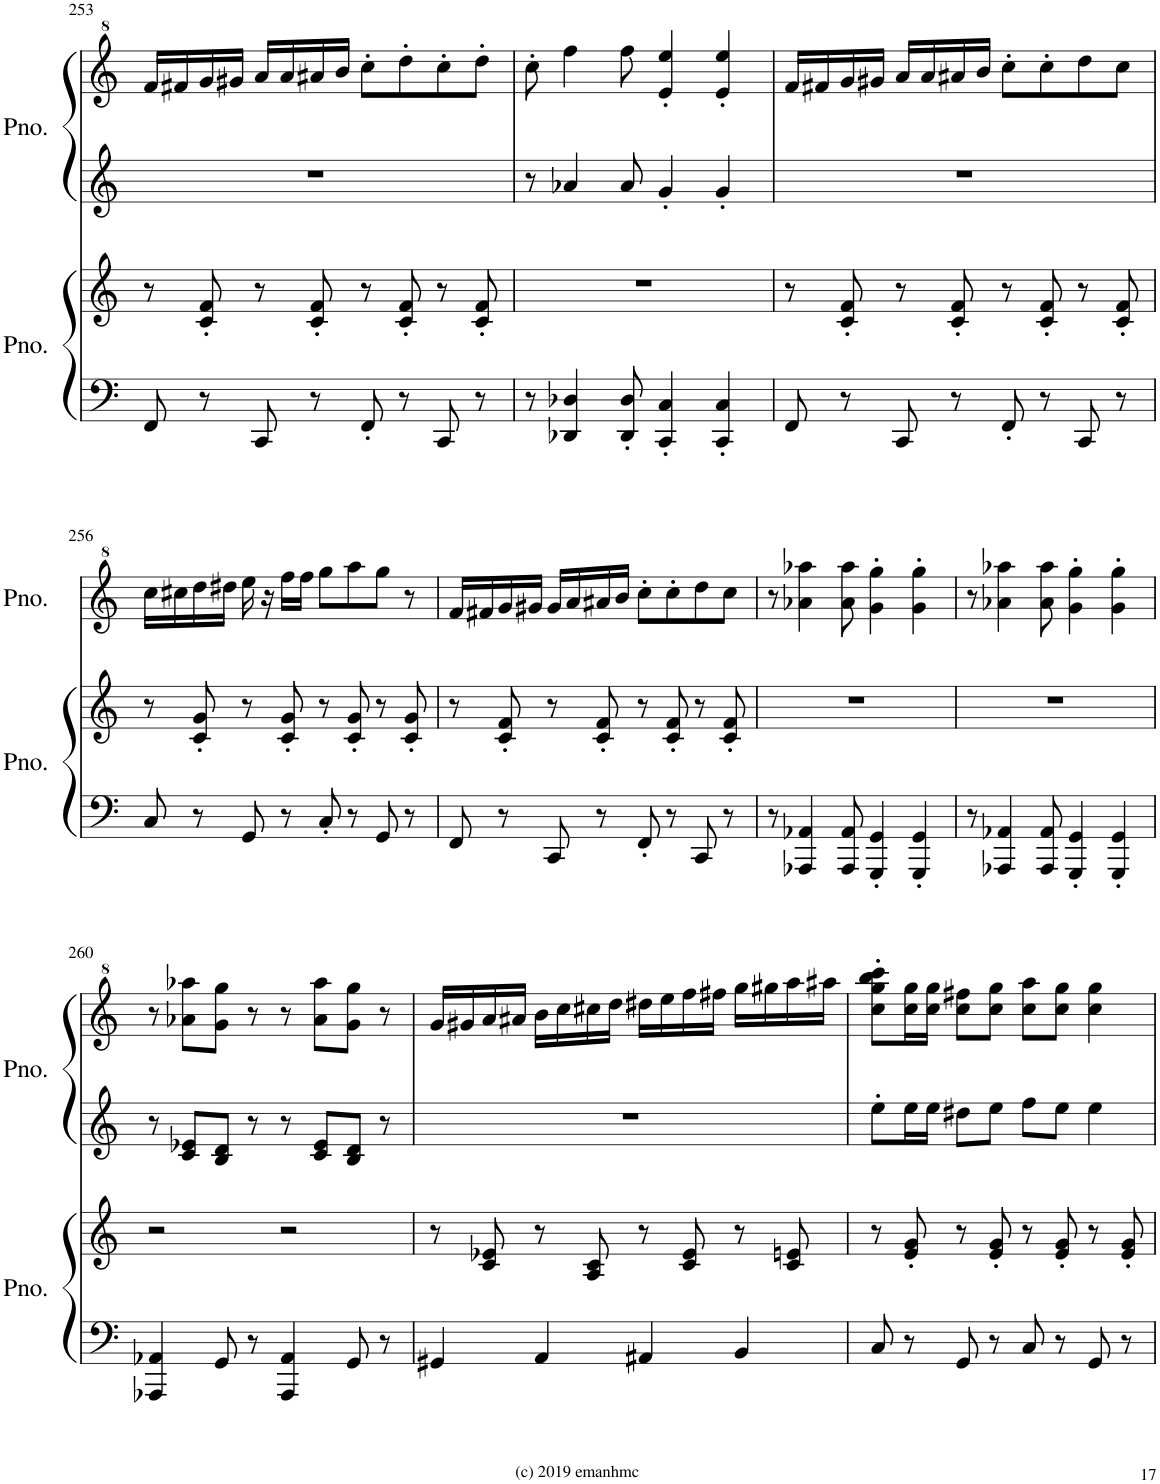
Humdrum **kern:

**kern	**kern	**kern	**kern
*part2	*part2	*part1	*part1
*staff4	*staff3	*staff2	*staff1
*I"Piano	*	*I"Piano	*
*I'Pno.	*	*I'Pno.	*
!!LO:PB:g=z
*clefF4	*clefG2	*clefG2	*clefG^2
*k[]	*k[]	*k[]	*k[]
*M4/4	*M4/4	*M4/4	*M4/4
*met(c)	*met(c)	*met(c)	*met(c)
=253	=253	=253	=253
8FF/	8r	1r	16ff/LL
.	.	.	16ff#X/
8r	8c/' 8f/'	.	16gg/
.	.	.	16gg#X/JJ
8CC/	8r	.	16aa/LL
.	.	.	16aa/
8r	8c/' 8f/'	.	16aa#X/
.	.	.	16bb/JJ
8FF'/	8r	.	8ccc'\L
8r	8c/' 8f/'	.	8ddd'\
8CC/	8r	.	8ccc'\
8r	8c/' 8f/'	.	8ddd'\J
=254	=254	=254	=254
8r	1r	8r	8ccc'\
4DD-X/ 4D-X/	.	4a-X/	4fff\
8DD-/' 8D-/'	.	8a-/	8fff\
4CC/' 4C/'	.	4g'/	4ee/' 4eee/'
4CC/' 4C/'	.	4g'/	4ee/' 4eee/'
=255	=255	=255	=255
8FF/	8r	1r	16ff/LL
.	.	.	16ff#X/
8r	8c/' 8f/'	.	16gg/
.	.	.	16gg#X/JJ
8CC/	8r	.	16aa/LL
.	.	.	16aa/
8r	8c/' 8f/'	.	16aa#X/
.	.	.	16bb/JJ
8FF'/	8r	.	8ccc'\L
8r	8c/' 8f/'	.	8ccc'\
8CC/	8r	.	8ddd\
8r	8c/' 8f/'	.	8ccc\J
!!LO:LB:g=z
=256	=256	=256	=256
8C/	8r	1r	16ccc\LL
.	.	.	16ccc#X\
8r	8c/' 8g/'	.	16ddd\
.	.	.	16ddd#X\JJ
8GG/	8r	.	16eee\
.	.	.	16r
8r	8c/' 8g/'	.	16fff\LL
.	.	.	16fff\JJ
8C'/	8r	.	8ggg\L
8r	8c/' 8g/'	.	8aaa\
8GG/	8r	.	8ggg\J
8r	8c/' 8g/'	.	8r
=257	=257	=257	=257
8FF/	8r	1r	16ff/LL
.	.	.	16ff#X/
8r	8c/' 8f/'	.	16gg/
.	.	.	16gg#X/JJ
8CC/	8r	.	16gg#/LL
.	.	.	16aa/
8r	8c/' 8f/'	.	16aa#X/
.	.	.	16bb/JJ
8FF'/	8r	.	8ccc'\L
8r	8c/' 8f/'	.	8ccc'\
8CC/	8r	.	8ddd\
8r	8c/' 8f/'	.	8ccc\J
=258	=258	=258	=258
8r	1r	1r	8r
4AAA-X/ 4AA-X/	.	.	4aa-X\ 4aaa-X\
8AAA-/ 8AA-/	.	.	8aa-\ 8aaa-\
4GGG/' 4GG/'	.	.	4gg\' 4ggg\'
4GGG/' 4GG/'	.	.	4gg\' 4ggg\'
=259	=259	=259	=259
8r	1r	1r	8r
4AAA-X/ 4AA-X/	.	.	4aa-X\ 4aaa-X\
8AAA-/ 8AA-/	.	.	8aa-\ 8aaa-\
4GGG/' 4GG/'	.	.	4gg\' 4ggg\'
4GGG/' 4GG/'	.	.	4gg\' 4ggg\'
!!LO:LB:g=z
=260	=260	=260	=260
4AAA-X/ 4AA-X/	2r	8r	8r
.	.	8c/ 8e-X/L	8aa-X\ 8aaa-X\L
8GG/	.	8B/ 8d/J	8gg\ 8ggg\J
8r	.	8r	8r
4AAA-/ 4AA-/	2r	8r	8r
.	.	8c/ 8e-/L	8aa-\ 8aaa-\L
8GG/	.	8B/ 8d/J	8gg\ 8ggg\J
8r	.	8r	8r
=261	=261	=261	=261
4GG#X/	8r	1r	16gg/LL
.	.	.	16gg#X/
.	8c/ 8e-X/	.	16aa/
.	.	.	16aa#X/JJ
4AA/	8r	.	16bb\LL
.	.	.	16ccc\
.	8A/ 8c/	.	16ccc#X\
.	.	.	16ddd\JJ
4AA#X/	8r	.	16ddd#X\LL
.	.	.	16eee\
.	8c/ 8e-/	.	16fff\
.	.	.	16fff#X\JJ
4BB/	8r	.	16ggg\LL
.	.	.	16ggg#X\
.	8c/ 8en/	.	16aaa\
.	.	.	16aaa#X\JJ
=262	=262	=262	=262
8C/	8r	8ee'\L	8ccc\' 8ggg\' 8bbb\' 8cccc\'L
8r	8e/' 8g/'	16ee\L	16ccc\ 16ggg\L
.	.	16ee\JJ	16ccc\ 16ggg\JJ
8GG/	8r	8dd#X\L	8ccc\ 8fff#X\L
8r	8e/' 8g/'	8ee\J	8ccc\ 8ggg\J
8C/	8r	8ff\L	8ccc\ 8aaa\L
8r	8e/' 8g/'	8ee\J	8ccc\ 8ggg\J
8GG/	8r	4ee\	4ccc\ 4ggg\
8r	8e/' 8g/'	.	.
=	=	=	=
*-	*-	*-	*-
